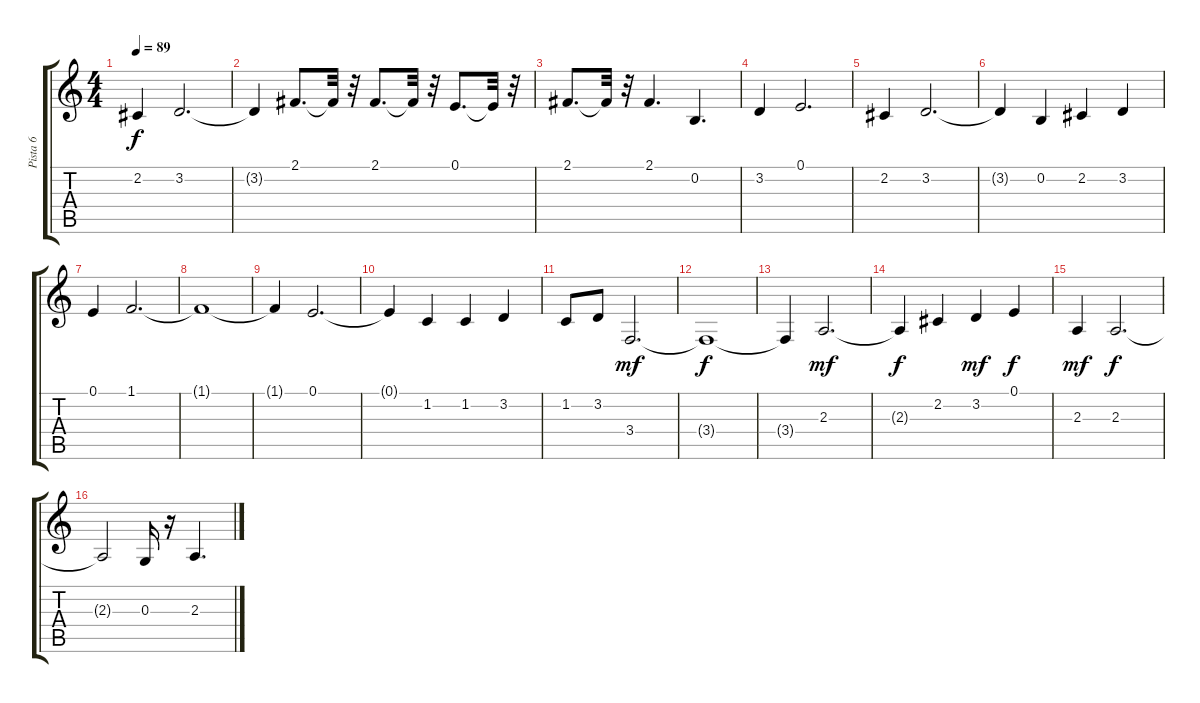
\track ("Pista 6" "Pista 6") {instrument frenchhorn}
\staff {score tabs}
\tuning (E4 B3 G3 D3 A2 E2) {hide}
\ts (4 4)
\tempo 89
\clef g2
\ks c
2.2{t}.4{dy f} 3.2.2{d} |
3.2{t}.4 2.1.8{d} 2.1{t}.32 r.32 2.1.8{d} 2.1{t}.32 r.32 0.1.8{d} 0.1{t}.32 r.32 |
2.1.8{d} 2.1{t}.32 r.32 2.1.4{d} 0.2.4{d} |
3.2.4 0.1.2{d} |
2.2.4 3.2.2{d} |
3.2{t}.4 0.2.4 2.2.4 3.2.4 |
0.1.4 1.1.2{d} |
1.1{t}.1 |
1.1{t}.4 0.1.2{d} |
0.1{t}.4 1.2.4 1.2.4 3.2.4 |
1.2.8 3.2.8 3.4.2{d dy mf} |
3.4{t}.1{dy f} |
3.4{t}.4 2.3.2{d dy mf} |
2.3{t}.4{dy f} 2.2.4 3.2.4{dy mf} 0.1.4{dy f} |
2.3.4{dy mf} 2.3.2{d dy f} |
2.3{t}.2 0.3.16 r.16 2.3.4{d}
